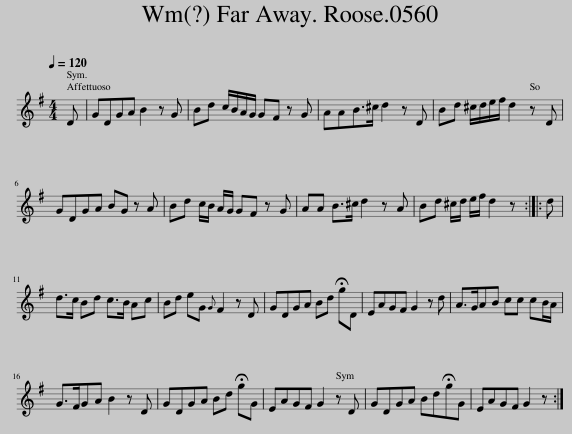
X:1
L:1/8
Q:1/4=120
M:4/4
I:linebreak $
K:G
V:1 treble
V:1
 D | GDGA B2 z G | Bd c/B/A/G/ GF z G | AAB>^c d2 z D | Bd ^c/d/e/f/ d2 z D |$ %5
 GDGA BG z A | Bd c/B/ A/G/ GF z G | AA B>^c d2 z A | Bd ^c/d/ e/f/ d2 z :: d |$ %10
 d>c Bd c>B Ac | Bd eG{G} F2 z D | GDGA Bd !fermata!gD | EAGF G2 z d | A>GAB cc cB/A/ |$ %15
 G>FGA B2 z D | GDGA Bd !fermata!gG | EAGF G2 z D | GDGA Bd!fermata!gG | EAGF G2 z :| %20
